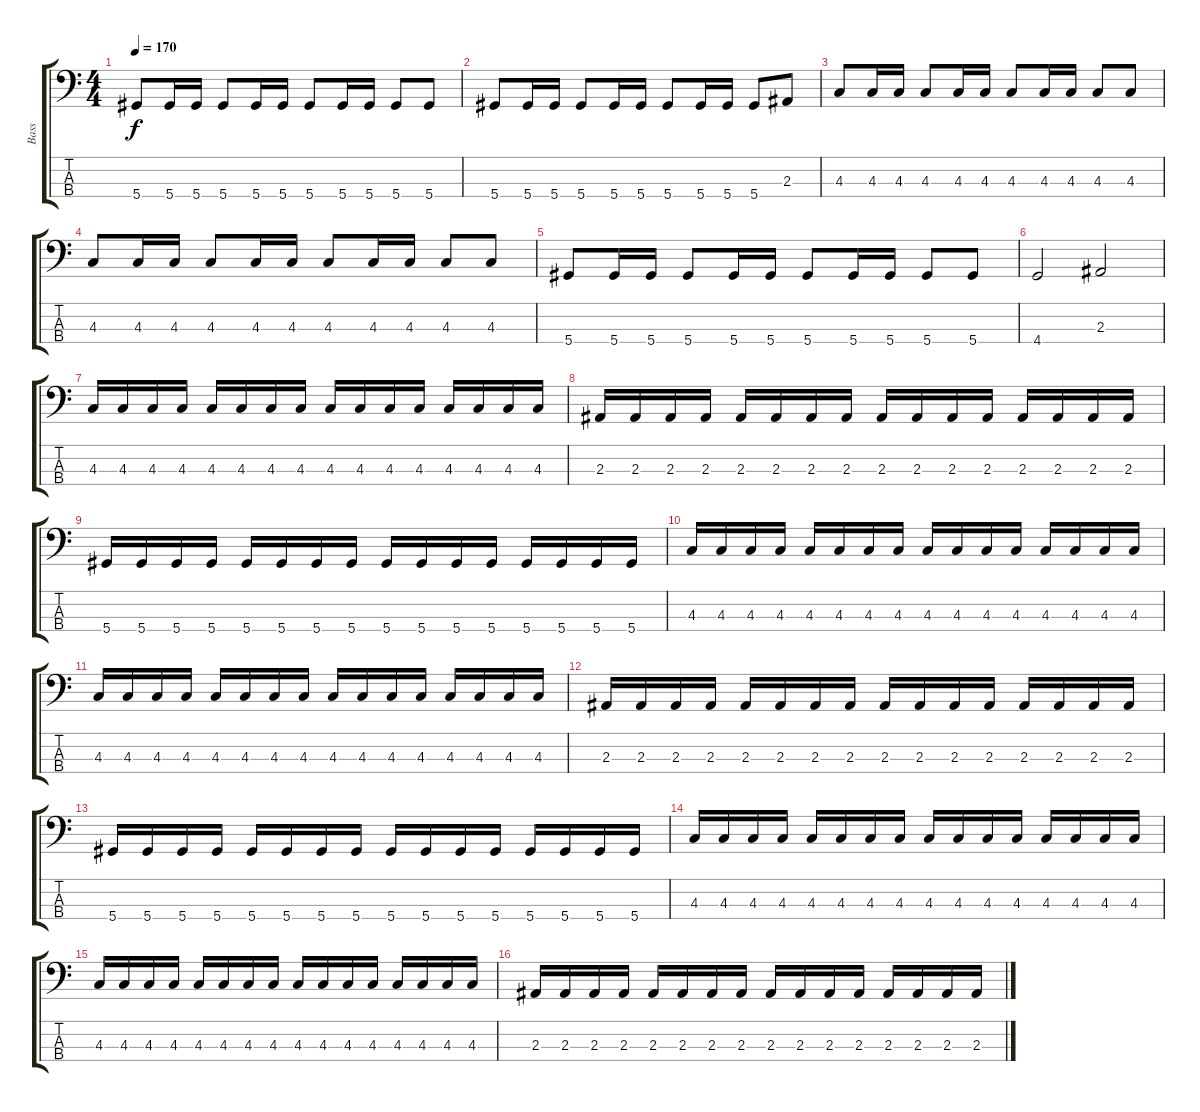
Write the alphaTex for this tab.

\track ("Bass" "Bass") {instrument electricbassfinger}
\staff {score tabs}
\tuning (Gb2 Db2 Ab1 Eb1) {hide}
\ts (4 4)
\tempo 170
\clef f4
\ks c
5.4.8{dy f} 5.4.16 5.4.16 5.4.8 5.4.16 5.4.16 5.4.8 5.4.16 5.4.16 5.4.8 5.4.8 |
5.4.8 5.4.16 5.4.16 5.4.8 5.4.16 5.4.16 5.4.8 5.4.16 5.4.16 5.4.8 2.3.8 |
4.3.8 4.3.16 4.3.16 4.3.8 4.3.16 4.3.16 4.3.8 4.3.16 4.3.16 4.3.8 4.3.8 |
4.3.8 4.3.16 4.3.16 4.3.8 4.3.16 4.3.16 4.3.8 4.3.16 4.3.16 4.3.8 4.3.8 |
5.4.8 5.4.16 5.4.16 5.4.8 5.4.16 5.4.16 5.4.8 5.4.16 5.4.16 5.4.8 5.4.8 |
4.4.2 2.3.2 |
4.3.16 4.3.16 4.3.16 4.3.16 4.3.16 4.3.16 4.3.16 4.3.16 4.3.16 4.3.16 4.3.16 4.3.16 4.3.16 4.3.16 4.3.16 4.3.16 |
2.3.16 2.3.16 2.3.16 2.3.16 2.3.16 2.3.16 2.3.16 2.3.16 2.3.16 2.3.16 2.3.16 2.3.16 2.3.16 2.3.16 2.3.16 2.3.16 |
5.4.16 5.4.16 5.4.16 5.4.16 5.4.16 5.4.16 5.4.16 5.4.16 5.4.16 5.4.16 5.4.16 5.4.16 5.4.16 5.4.16 5.4.16 5.4.16 |
4.3.16 4.3.16 4.3.16 4.3.16 4.3.16 4.3.16 4.3.16 4.3.16 4.3.16 4.3.16 4.3.16 4.3.16 4.3.16 4.3.16 4.3.16 4.3.16 |
4.3.16 4.3.16 4.3.16 4.3.16 4.3.16 4.3.16 4.3.16 4.3.16 4.3.16 4.3.16 4.3.16 4.3.16 4.3.16 4.3.16 4.3.16 4.3.16 |
2.3.16 2.3.16 2.3.16 2.3.16 2.3.16 2.3.16 2.3.16 2.3.16 2.3.16 2.3.16 2.3.16 2.3.16 2.3.16 2.3.16 2.3.16 2.3.16 |
5.4.16 5.4.16 5.4.16 5.4.16 5.4.16 5.4.16 5.4.16 5.4.16 5.4.16 5.4.16 5.4.16 5.4.16 5.4.16 5.4.16 5.4.16 5.4.16 |
4.3.16 4.3.16 4.3.16 4.3.16 4.3.16 4.3.16 4.3.16 4.3.16 4.3.16 4.3.16 4.3.16 4.3.16 4.3.16 4.3.16 4.3.16 4.3.16 |
4.3.16 4.3.16 4.3.16 4.3.16 4.3.16 4.3.16 4.3.16 4.3.16 4.3.16 4.3.16 4.3.16 4.3.16 4.3.16 4.3.16 4.3.16 4.3.16 |
2.3.16 2.3.16 2.3.16 2.3.16 2.3.16 2.3.16 2.3.16 2.3.16 2.3.16 2.3.16 2.3.16 2.3.16 2.3.16 2.3.16 2.3.16 2.3.16
